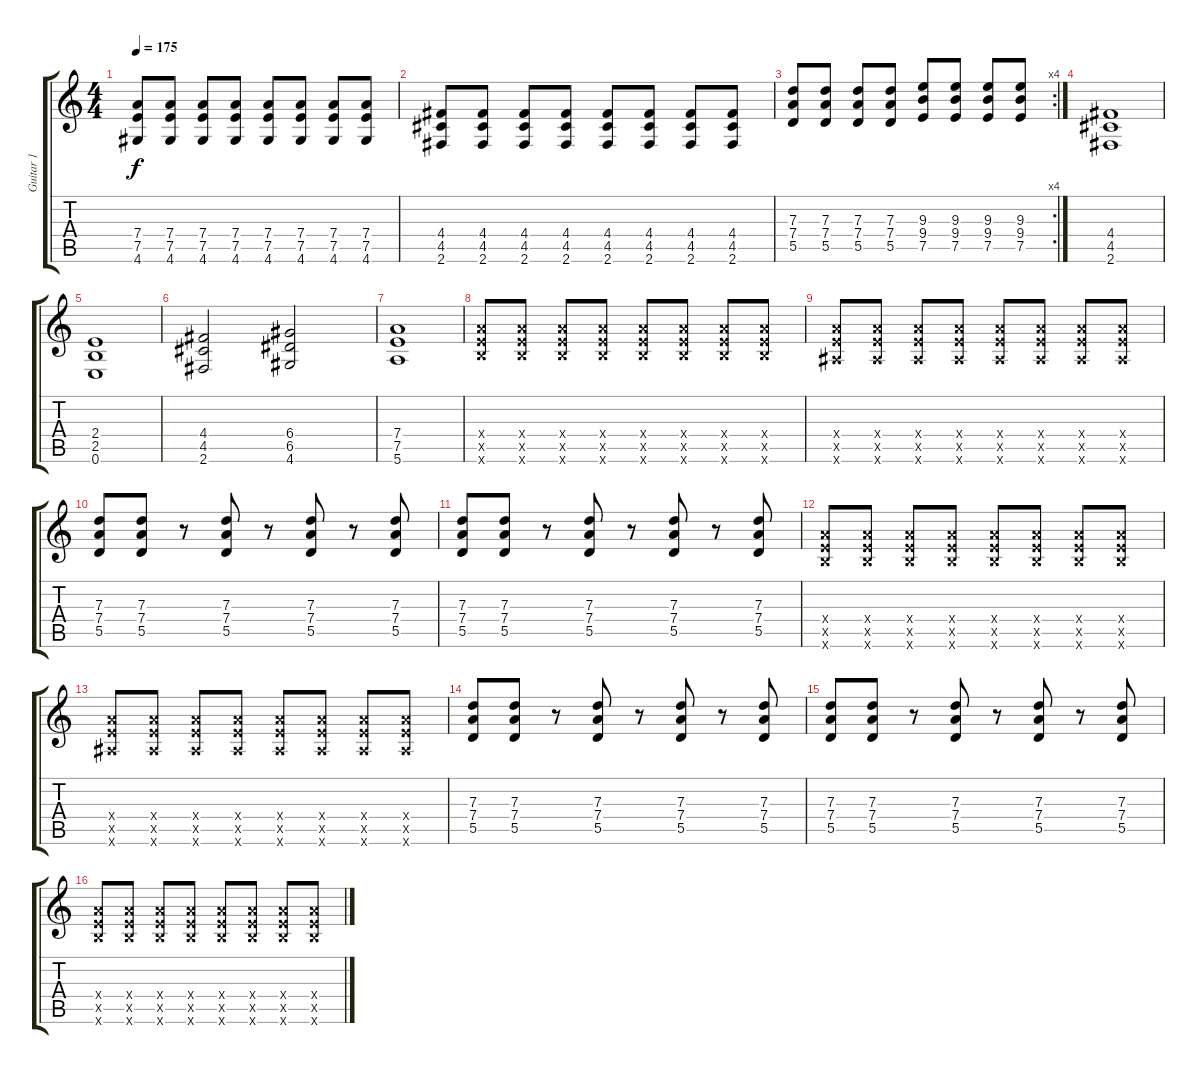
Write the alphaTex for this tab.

\track ("Guitar 1" "Guitar 1") {instrument distortionguitar}
\staff {score tabs}
\tuning (E4 B3 G3 D3 A2 E2) {hide}
\ts (4 4)
\tempo 175
\clef g2
\ks c
(7.4 7.5 4.6).8{dy f} (7.4 7.5 4.6).8 (7.4 7.5 4.6).8 (7.4 7.5 4.6).8 (7.4 7.5 4.6).8 (7.4 7.5 4.6).8 (7.4 7.5 4.6).8 (7.4 7.5 4.6).8 |
(4.4 4.5 2.6).8 (4.4 4.5 2.6).8 (4.4 4.5 2.6).8 (4.4 4.5 2.6).8 (4.4 4.5 2.6).8 (4.4 4.5 2.6).8 (4.4 4.5 2.6).8 (4.4 4.5 2.6).8 |
\rc 4
(7.3 7.4 5.5).8 (7.3 7.4 5.5).8 (7.3 7.4 5.5).8 (7.3 7.4 5.5).8 (9.3 9.4 7.5).8 (9.3 9.4 7.5).8 (9.3 9.4 7.5).8 (9.3 9.4 7.5).8 |
(4.4 4.5 2.6).1 |
(2.4 2.5 0.6).1 |
(4.4 4.5 2.6).2 (6.4 6.5 4.6).2 |
(7.4 7.5 5.6).1 |
(7.4{x} 7.5{x} 7.6{x}).8 (7.4{x} 7.5{x} 7.6{x}).8 (7.4{x} 7.5{x} 7.6{x}).8 (7.4{x} 7.5{x} 7.6{x}).8 (7.4{x} 7.5{x} 7.6{x}).8 (7.4{x} 7.5{x} 7.6{x}).8 (7.4{x} 7.5{x} 7.6{x}).8 (7.4{x} 7.5{x} 7.6{x}).8 |
(7.4{x} 7.5{x} 6.6{x}).8 (7.4{x} 7.5{x} 6.6{x}).8 (7.4{x} 7.5{x} 6.6{x}).8 (7.4{x} 7.5{x} 6.6{x}).8 (7.4{x} 7.5{x} 6.6{x}).8 (7.4{x} 7.5{x} 6.6{x}).8 (7.4{x} 7.5{x} 6.6{x}).8 (7.4{x} 7.5{x} 6.6{x}).8 |
(7.3 7.4 5.5).8 (7.3 7.4 5.5).8 r.8 (7.3 7.4 5.5).8 r.8 (7.3 7.4 5.5).8 r.8 (7.3 7.4 5.5).8 |
(7.3 7.4 5.5).8 (7.3 7.4 5.5).8 r.8 (7.3 7.4 5.5).8 r.8 (7.3 7.4 5.5).8 r.8 (7.3 7.4 5.5).8 |
(7.4{x} 7.5{x} 7.6{x}).8 (7.4{x} 7.5{x} 7.6{x}).8 (7.4{x} 7.5{x} 7.6{x}).8 (7.4{x} 7.5{x} 7.6{x}).8 (7.4{x} 7.5{x} 7.6{x}).8 (7.4{x} 7.5{x} 7.6{x}).8 (7.4{x} 7.5{x} 7.6{x}).8 (7.4{x} 7.5{x} 7.6{x}).8 |
(7.4{x} 7.5{x} 6.6{x}).8 (7.4{x} 7.5{x} 6.6{x}).8 (7.4{x} 7.5{x} 6.6{x}).8 (7.4{x} 7.5{x} 6.6{x}).8 (7.4{x} 7.5{x} 6.6{x}).8 (7.4{x} 7.5{x} 6.6{x}).8 (7.4{x} 7.5{x} 6.6{x}).8 (7.4{x} 7.5{x} 6.6{x}).8 |
(7.3 7.4 5.5).8 (7.3 7.4 5.5).8 r.8 (7.3 7.4 5.5).8 r.8 (7.3 7.4 5.5).8 r.8 (7.3 7.4 5.5).8 |
(7.3 7.4 5.5).8 (7.3 7.4 5.5).8 r.8 (7.3 7.4 5.5).8 r.8 (7.3 7.4 5.5).8 r.8 (7.3 7.4 5.5).8 |
(7.4{x} 7.5{x} 7.6{x}).8 (7.4{x} 7.5{x} 7.6{x}).8 (7.4{x} 7.5{x} 7.6{x}).8 (7.4{x} 7.5{x} 7.6{x}).8 (7.4{x} 7.5{x} 7.6{x}).8 (7.4{x} 7.5{x} 7.6{x}).8 (7.4{x} 7.5{x} 7.6{x}).8 (7.4{x} 7.5{x} 7.6{x}).8
